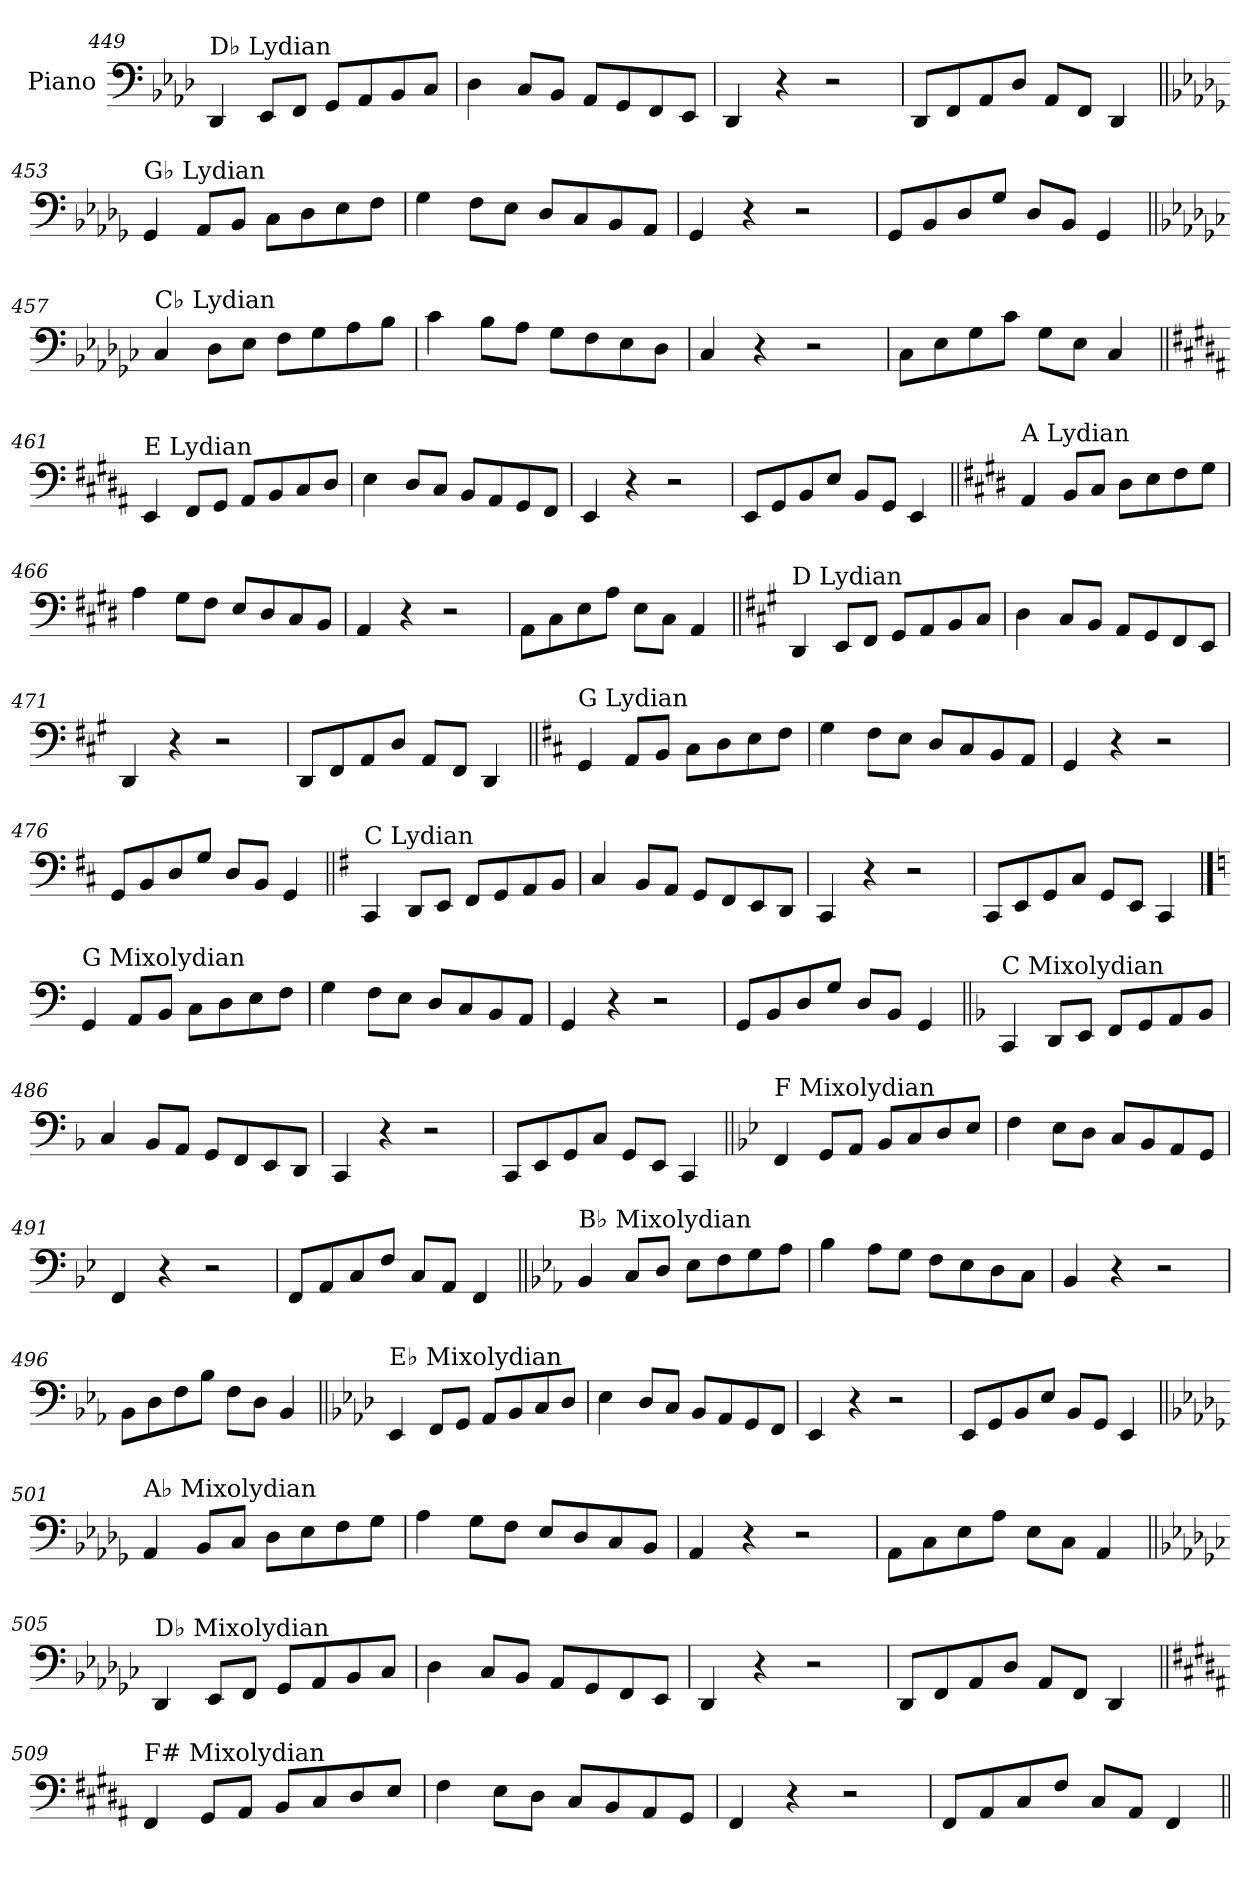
**kern
*part1
*staff1
*I"Piano
*I'Pno.
!!LO:LB:g=z
*clefF4
*k[b-e-a-d-]
=449
!LO:TX:a:t=D♭ Lydian
4DD-/
8EE-/L
8FF/J
8GG/L
8AA-/
8BB-/
8C/J
=450
4D-\
8C/L
8BB-/J
8AA-/L
8GG/
8FF/
8EE-/J
=451
4DD-/
4r
2r
=452
8DD-/L
8FF/
8AA-/
8D-/J
8AA-/L
8FF/J
4DD-/
!!LO:LB:g=z
=453||
*k[b-e-a-d-g-]
!LO:TX:a:t=G♭ Lydian
4GG-/
8AA-/L
8BB-/J
8C\L
8D-\
8E-\
8F\J
=454
4G-\
8F\L
8E-\J
8D-/L
8C/
8BB-/
8AA-/J
=455
4GG-/
4r
2r
=456
8GG-/L
8BB-/
8D-/
8G-/J
8D-/L
8BB-/J
4GG-/
!!LO:LB:g=z
=457||
*k[b-e-a-d-g-c-]
!LO:TX:a:t=C♭ Lydian
4C-/
8D-\L
8E-\J
8F\L
8G-\
8A-\
8B-\J
=458
4c-\
8B-\L
8A-\J
8G-\L
8F\
8E-\
8D-\J
=459
4C-/
4r
2r
=460
8C-\L
8E-\
8G-\
8c-\J
8G-\L
8E-\J
4C-/
!!LO:LB:g=z
=461||
*k[f#c#g#d#a#]
!LO:TX:a:t=E Lydian
4EE/
8FF#/L
8GG#/J
8AA#/L
8BB/
8C#/
8D#/J
=462
4E\
8D#/L
8C#/J
8BB/L
8AA#/
8GG#/
8FF#/J
=463
4EE/
4r
2r
=464
8EE/L
8GG#/
8BB/
8E/J
8BB/L
8GG#/J
4EE/
!!LO:LB:g=z
=465||
*k[f#c#g#d#]
!LO:TX:a:t=A Lydian
4AA/
8BB/L
8C#/J
8D#\L
8E\
8F#\
8G#\J
=466
4A\
8G#\L
8F#\J
8E/L
8D#/
8C#/
8BB/J
=467
4AA/
4r
2r
=468
8AA\L
8C#\
8E\
8A\J
8E\L
8C#\J
4AA/
!!LO:LB:g=z
=469||
*k[f#c#g#]
!LO:TX:a:t=D Lydian
4DD/
8EE/L
8FF#/J
8GG#/L
8AA/
8BB/
8C#/J
=470
4D\
8C#/L
8BB/J
8AA/L
8GG#/
8FF#/
8EE/J
=471
4DD/
4r
2r
=472
8DD/L
8FF#/
8AA/
8D/J
8AA/L
8FF#/J
4DD/
!!LO:LB:g=z
=473||
*k[f#c#]
!LO:TX:a:t=G Lydian
4GG/
8AA/L
8BB/J
8C#\L
8D\
8E\
8F#\J
=474
4G\
8F#\L
8E\J
8D/L
8C#/
8BB/
8AA/J
=475
4GG/
4r
2r
=476
8GG/L
8BB/
8D/
8G/J
8D/L
8BB/J
4GG/
!!LO:LB:g=z
=477||
*k[f#]
!LO:TX:a:t=C Lydian
4CC/
8DD/L
8EE/J
8FF#/L
8GG/
8AA/
8BB/J
=478
4C/
8BB/L
8AA/J
8GG/L
8FF#/
8EE/
8DD/J
=479
4CC/
4r
2r
=480
8CC/L
8EE/
8GG/
8C/J
8GG/L
8EE/J
4CC/
!!LO:PB:g=z
==481
*k[]
!LO:TX:a:t=G Mixolydian
4GG/
8AA/L
8BB/J
8C\L
8D\
8E\
8F\J
=482
4G\
8F\L
8E\J
8D/L
8C/
8BB/
8AA/J
=483
4GG/
4r
2r
=484
8GG/L
8BB/
8D/
8G/J
8D/L
8BB/J
4GG/
!!LO:LB:g=z
=485||
*k[b-]
!LO:TX:a:t=C Mixolydian
4CC/
8DD/L
8EE/J
8FF/L
8GG/
8AA/
8BB-/J
=486
4C/
8BB-/L
8AA/J
8GG/L
8FF/
8EE/
8DD/J
=487
4CC/
4r
2r
=488
8CC/L
8EE/
8GG/
8C/J
8GG/L
8EE/J
4CC/
!!LO:LB:g=z
=489||
*k[b-e-]
!LO:TX:a:t=F Mixolydian
4FF/
8GG/L
8AA/J
8BB-/L
8C/
8D/
8E-/J
=490
4F\
8E-\L
8D\J
8C/L
8BB-/
8AA/
8GG/J
=491
4FF/
4r
2r
=492
8FF/L
8AA/
8C/
8F/J
8C/L
8AA/J
4FF/
!!LO:LB:g=z
=493||
*k[b-e-a-]
!LO:TX:a:t=B♭ Mixolydian
4BB-/
8C/L
8D/J
8E-\L
8F\
8G\
8A-\J
=494
4B-\
8A-\L
8G\J
8F\L
8E-\
8D\
8C\J
=495
4BB-/
4r
2r
=496
8BB-\L
8D\
8F\
8B-\J
8F\L
8D\J
4BB-/
!!LO:LB:g=z
=497||
*k[b-e-a-d-]
!LO:TX:a:t=E♭ Mixolydian
4EE-/
8FF/L
8GG/J
8AA-/L
8BB-/
8C/
8D-/J
=498
4E-\
8D-/L
8C/J
8BB-/L
8AA-/
8GG/
8FF/J
=499
4EE-/
4r
2r
=500
8EE-/L
8GG/
8BB-/
8E-/J
8BB-/L
8GG/J
4EE-/
!!LO:LB:g=z
=501||
*k[b-e-a-d-g-]
!LO:TX:a:t=A♭ Mixolydian
4AA-/
8BB-/L
8C/J
8D-\L
8E-\
8F\
8G-\J
=502
4A-\
8G-\L
8F\J
8E-/L
8D-/
8C/
8BB-/J
=503
4AA-/
4r
2r
=504
8AA-\L
8C\
8E-\
8A-\J
8E-\L
8C\J
4AA-/
!!LO:LB:g=z
=505||
*k[b-e-a-d-g-c-]
!LO:TX:a:t=D♭ Mixolydian
4DD-/
8EE-/L
8FF/J
8GG-/L
8AA-/
8BB-/
8C-/J
=506
4D-\
8C-/L
8BB-/J
8AA-/L
8GG-/
8FF/
8EE-/J
=507
4DD-/
4r
2r
=508
8DD-/L
8FF/
8AA-/
8D-/J
8AA-/L
8FF/J
4DD-/
!!LO:LB:g=z
=509||
*k[f#c#g#d#a#]
!LO:TX:a:t=F# Mixolydian
4FF#/
8GG#/L
8AA#/J
8BB/L
8C#/
8D#/
8E/J
=510
4F#\
8E\L
8D#\J
8C#/L
8BB/
8AA#/
8GG#/J
=511
4FF#/
4r
2r
=512
8FF#/L
8AA#/
8C#/
8F#/J
8C#/L
8AA#/J
4FF#/
=||
*-
